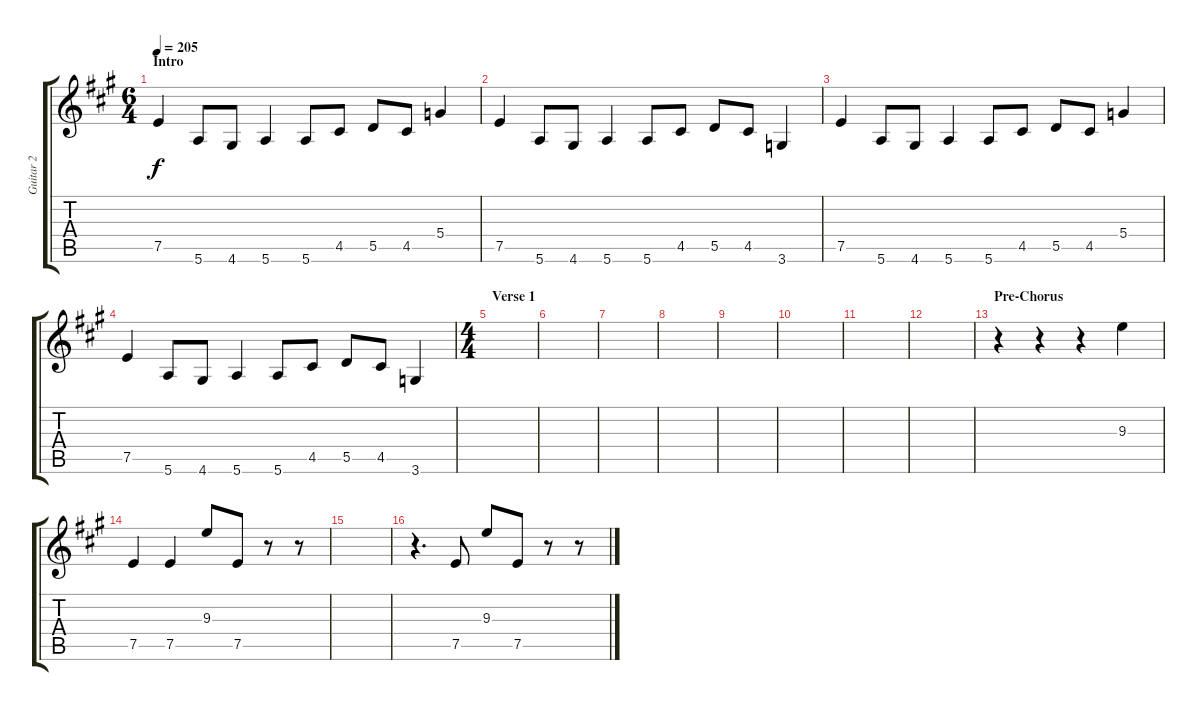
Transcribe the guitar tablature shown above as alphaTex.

\track ("Guitar 2" "Guitar 2") {instrument distortionguitar}
\staff {score tabs}
\tuning (E4 B3 G3 D3 A2 E2) {hide}
\ts (6 4)
\section ("" "Intro")
\tempo 205
\clef g2
\ks a
7.5.4{dy f instrument distortionguitar} 5.6.8 4.6.8 5.6.4 5.6.8 4.5.8 5.5.8 4.5.8 5.4.4 |
7.5.4 5.6.8 4.6.8 5.6.4 5.6.8 4.5.8 5.5.8 4.5.8 3.6.4 |
7.5.4 5.6.8 4.6.8 5.6.4 5.6.8 4.5.8 5.5.8 4.5.8 5.4.4 |
7.5.4 5.6.8 4.6.8 5.6.4 5.6.8 4.5.8 5.5.8 4.5.8 3.6.4 |
\ts (4 4)
\section ("" "Verse 1")
|
|
|
|
|
|
|
|
\section ("" "Pre-Chorus")
r.4{instrument overdrivenguitar} r.4 r.4 9.3.4 |
7.5.4 7.5.4 9.3.8 7.5.8 r.8 r.8 |
|
r.4{d} 7.5.8 9.3.8 7.5.8 r.8 r.8
